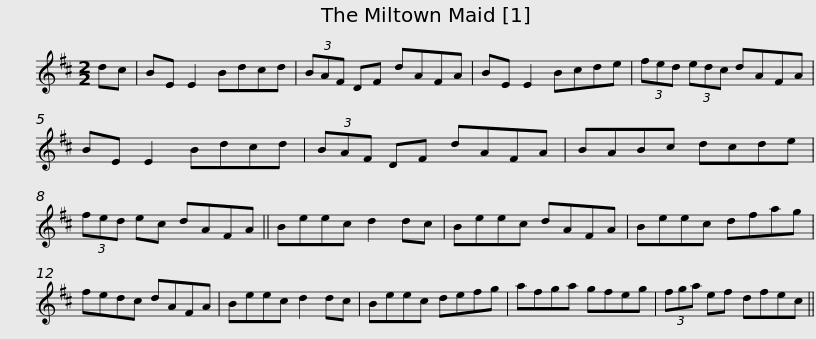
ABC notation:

X:1
L:1/8
M:2/2
I:linebreak $
K:D
V:1 treble
V:1
 dc | BE E2 Bdcd | (3BAF DF dAFA | BE E2 Bcde | (3fed (3edc dAFA | %5
 BE E2 Bdcd |$ (3BAF DF dAFA | BABc dcde | (3fed ec dAFA || Beec d2 dc | %10
 Beec dAFA |$ Beec dfag | fedc dAFA | Beec d2 dc | Beec defg | %15
 afga gfeg |$ (3fga ef dfec || %17
